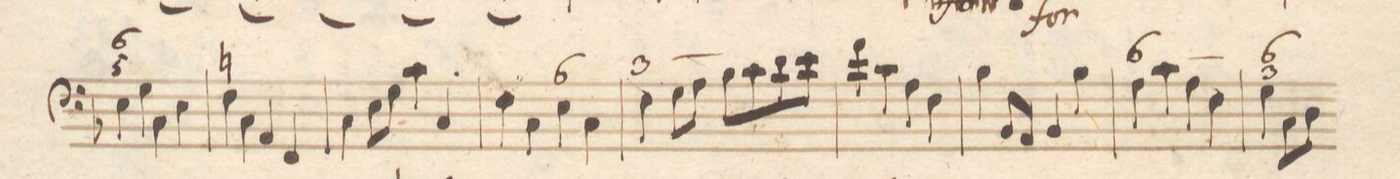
**kern	**fb	**dynam
*I"Organo	*	*
*clefF4	*	*
*k[b-]	*	*
*met(c|)	*	*
*M2/2	*	*
4E\	6 5	.
4G\	.	.
4C\	.	.
4E\	.	.
=125	=125	=125
4F\	n	.
4C\	.	.
4AA/	.	.
4FF/	.	.
=126	=126	=126
4C\	.	.
8E\L	.	.
8G\J	.	.
4c\	.	.
4C/	.	.
=127	=127	=127
4F\	.	.
4C\	.	.
4E\	6	.
4C\	.	.
=128	=128	=128
4F\	3_	.
8G\L	.	.
8A\J	.	.
8B-\L	x	.
8c\	.	.
8d\	.	.
8e\J	.	.
=129	=129	=129
4f\	.	.
4c\	.	.
4A\	.	.
4F\	.	.
=130	=130	=130
4B-\	.	.
8BB-/L	.	.
8AA/J	.	.
4BB-/	.	.
4B-\	.	.
=131	=131	=131
4A\	6_	.
4c\	.	.
4A\	.	.
4F\	x	.
=132	=132	=132
4G\	6 3	.
8C\L	.	.
8D\J	.	.
*-	*-	*-
